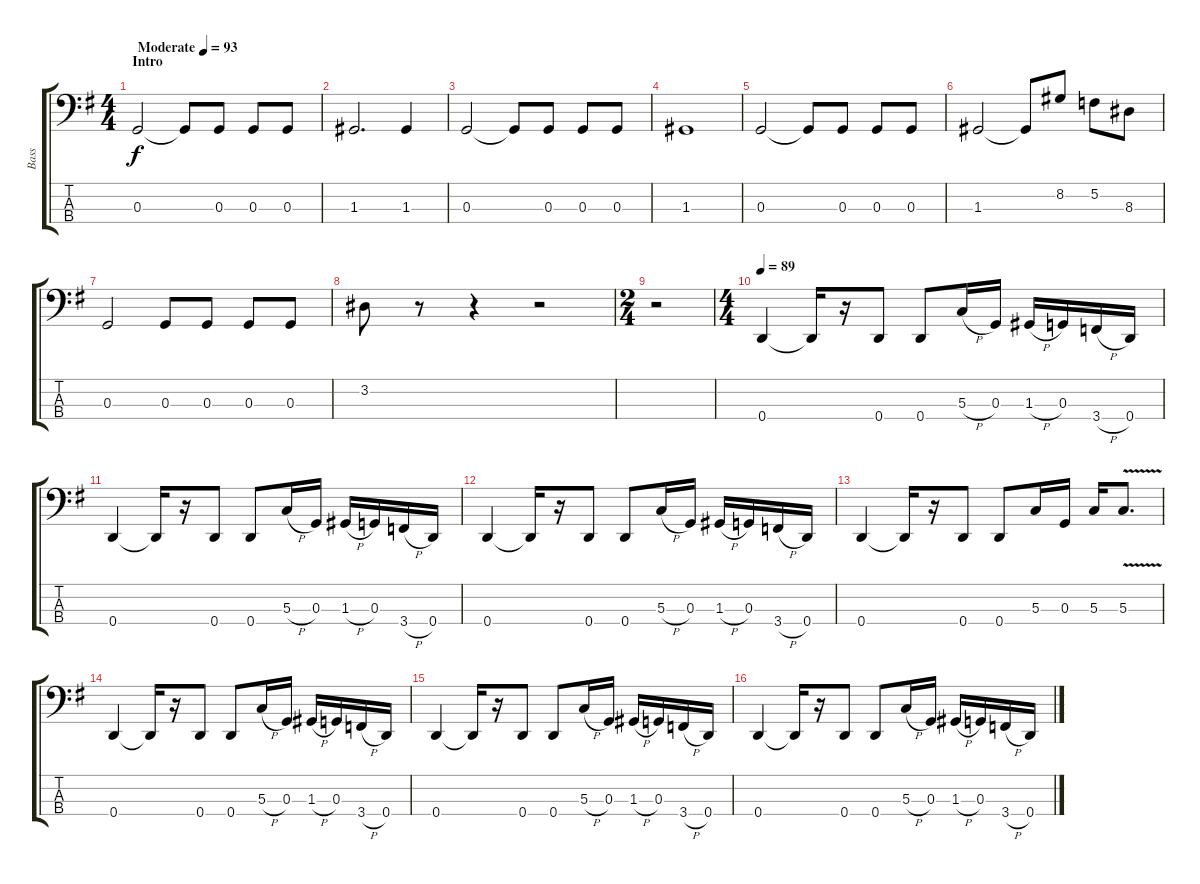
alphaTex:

\track ("Bass" "Bass") {instrument electricbasspick}
\staff {score tabs}
\tuning (F2 C2 G1 D1) {hide}
\ts (4 4)
\section ("" "Intro")
\tempo (93 "Moderate")
\clef f4
\ks g
0.3.2{dy f instrument electricbasspick} 0.3{t}.8 0.3.8 0.3.8 0.3.8 |
1.3.2{d} 1.3.4 |
0.3.2 0.3{t}.8 0.3.8 0.3.8 0.3.8 |
1.3.1 |
0.3.2 0.3{t}.8 0.3.8 0.3.8 0.3.8 |
1.3.2 1.3{t}.8 8.2.8 5.2.8 8.3.8 |
0.3.2 0.3.8 0.3.8 0.3.8 0.3.8 |
3.2.8 r.8 r.4 r.2 |
\ts (2 4)
r.2 |
\ts (4 4)
\tempo 89
0.4.4 0.4{t}.16 r.16 0.4.8 0.4.8 5.3{h}.16 0.3.16 1.3{h}.16 0.3.16 3.4{h}.16 0.4.16 |
0.4.4 0.4{t}.16 r.16 0.4.8 0.4.8 5.3{h}.16 0.3.16 1.3{h}.16 0.3.16 3.4{h}.16 0.4.16 |
0.4.4 0.4{t}.16 r.16 0.4.8 0.4.8 5.3{h}.16 0.3.16 1.3{h}.16 0.3.16 3.4{h}.16 0.4.16 |
0.4.4 0.4{t}.16 r.16 0.4.8 0.4.8 5.3.16 0.3.16 5.3.16 5.3{v}.8{d} |
0.4.4 0.4{t}.16 r.16 0.4.8 0.4.8 5.3{h}.16 0.3.16 1.3{h}.16 0.3.16 3.4{h}.16 0.4.16 |
0.4.4 0.4{t}.16 r.16 0.4.8 0.4.8 5.3{h}.16 0.3.16 1.3{h}.16 0.3.16 3.4{h}.16 0.4.16 |
0.4.4 0.4{t}.16 r.16 0.4.8 0.4.8 5.3{h}.16 0.3.16 1.3{h}.16 0.3.16 3.4{h}.16 0.4.16
